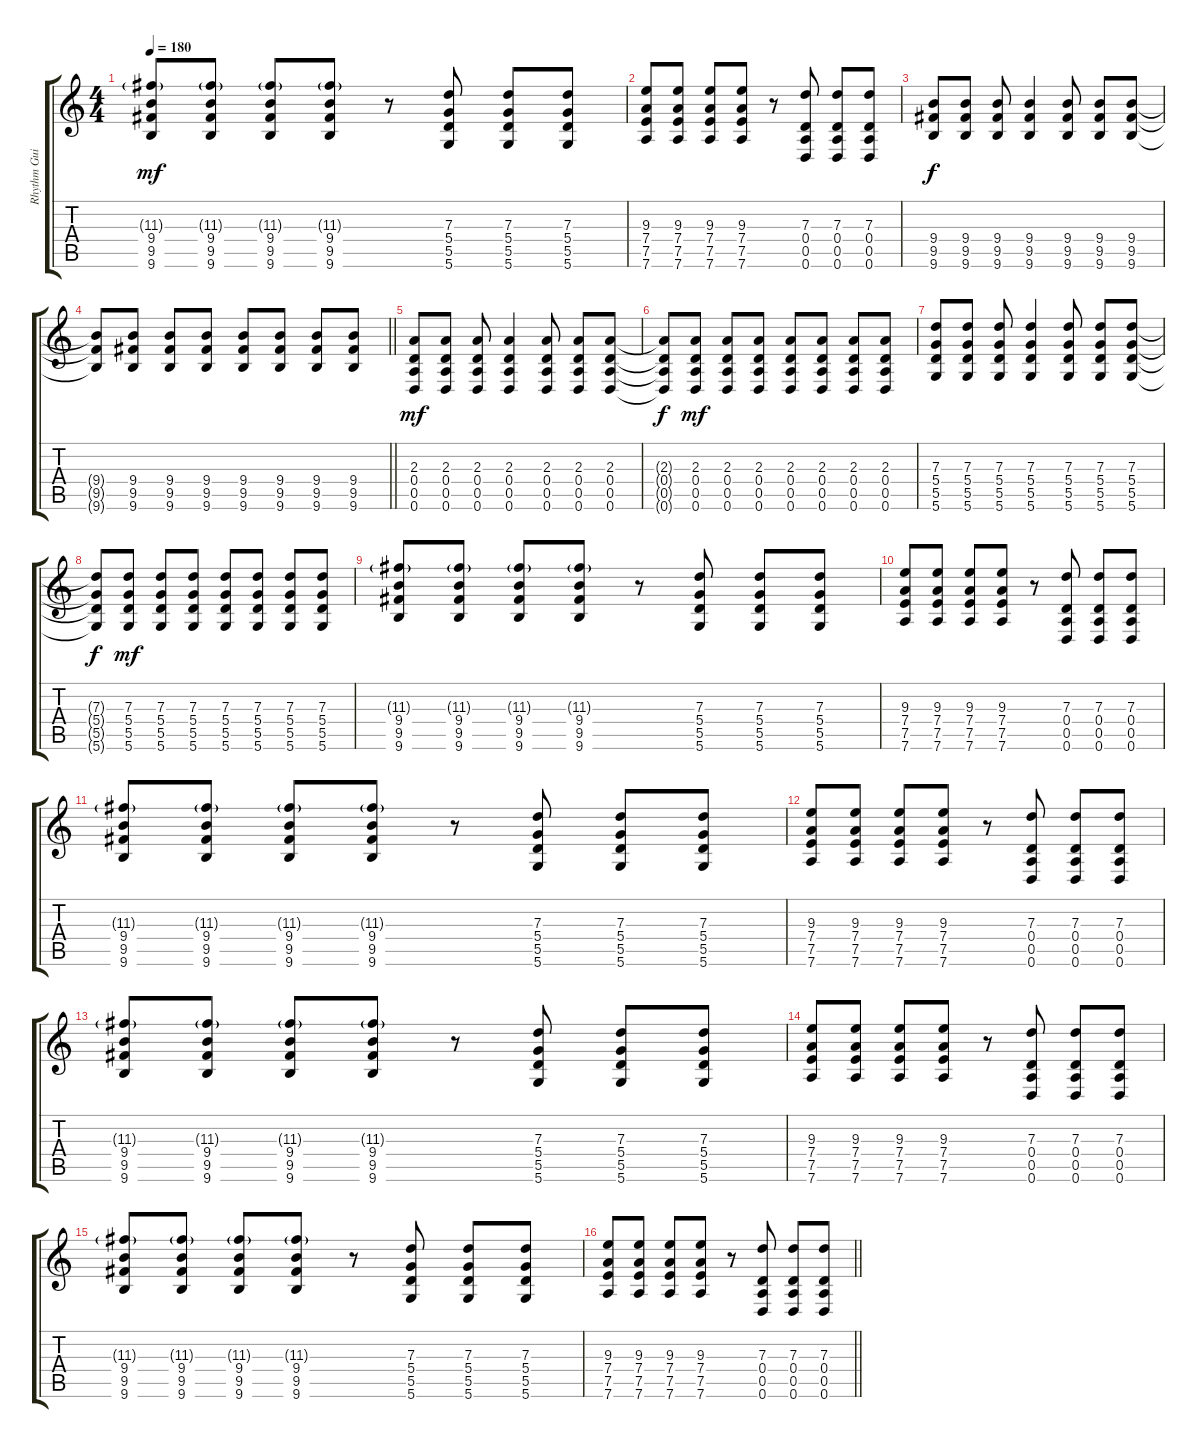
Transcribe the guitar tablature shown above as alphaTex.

\track ("Rhythm Guitar L" "Rhythm Gui") {instrument distortionguitar}
\staff {score tabs}
\tuning (E4 B3 G3 D3 A2 D2) {hide}
\ts (4 4)
\tempo 180
\clef g2
\ks c
(11.3{g} 9.4 9.5 9.6).8{dy mf} (11.3{g} 9.4 9.5 9.6).8 (11.3{g} 9.4 9.5 9.6).8 (11.3{g} 9.4 9.5 9.6).8 r.8 (7.3 5.4 5.5 5.6).8 (7.3 5.4 5.5 5.6).8 (7.3 5.4 5.5 5.6).8 |
(9.3 7.4 7.5 7.6).8 (9.3 7.4 7.5 7.6).8 (9.3 7.4 7.5 7.6).8 (9.3 7.4 7.5 7.6).8 r.8 (7.3 0.4 0.5 0.6).8 (7.3 0.4 0.5 0.6).8 (7.3 0.4 0.5 0.6).8 |
(9.4 9.5 9.6).8{dy f} (9.4 9.5 9.6).8 (9.4 9.5 9.6).8 (9.4 9.5 9.6).4 (9.4 9.5 9.6).8 (9.4 9.5 9.6).8 (9.4 9.5 9.6).8 |
\barLineRight lightlight
(9.4{t} 9.5{t} 9.6{t}).8 (9.4 9.5 9.6).8 (9.4 9.5 9.6).8 (9.4 9.5 9.6).8 (9.4 9.5 9.6).8 (9.4 9.5 9.6).8 (9.4 9.5 9.6).8 (9.4 9.5 9.6).8 |
(2.3 0.4 0.5 0.6).8{dy mf} (2.3 0.4 0.5 0.6).8 (2.3 0.4 0.5 0.6).8 (2.3 0.4 0.5 0.6).4 (2.3 0.4 0.5 0.6).8 (2.3 0.4 0.5 0.6).8 (2.3 0.4 0.5 0.6).8 |
(2.3{t} 0.4{t} 0.5{t} 0.6{t}).8{dy f} (2.3 0.4 0.5 0.6).8{dy mf} (2.3 0.4 0.5 0.6).8 (2.3 0.4 0.5 0.6).8 (2.3 0.4 0.5 0.6).8 (2.3 0.4 0.5 0.6).8 (2.3 0.4 0.5 0.6).8 (2.3 0.4 0.5 0.6).8 |
(7.3 5.4 5.5 5.6).8 (7.3 5.4 5.5 5.6).8 (7.3 5.4 5.5 5.6).8 (7.3 5.4 5.5 5.6).4 (7.3 5.4 5.5 5.6).8 (7.3 5.4 5.5 5.6).8 (7.3 5.4 5.5 5.6).8 |
(7.3{t} 5.4{t} 5.5{t} 5.6{t}).8{dy f} (7.3 5.4 5.5 5.6).8{dy mf} (7.3 5.4 5.5 5.6).8 (7.3 5.4 5.5 5.6).8 (7.3 5.4 5.5 5.6).8 (7.3 5.4 5.5 5.6).8 (7.3 5.4 5.5 5.6).8 (7.3 5.4 5.5 5.6).8 |
(11.3{g} 9.4 9.5 9.6).8 (11.3{g} 9.4 9.5 9.6).8 (11.3{g} 9.4 9.5 9.6).8 (11.3{g} 9.4 9.5 9.6).8 r.8 (7.3 5.4 5.5 5.6).8 (7.3 5.4 5.5 5.6).8 (7.3 5.4 5.5 5.6).8 |
(9.3 7.4 7.5 7.6).8 (9.3 7.4 7.5 7.6).8 (9.3 7.4 7.5 7.6).8 (9.3 7.4 7.5 7.6).8 r.8 (7.3 0.4 0.5 0.6).8 (7.3 0.4 0.5 0.6).8 (7.3 0.4 0.5 0.6).8 |
(11.3{g} 9.4 9.5 9.6).8 (11.3{g} 9.4 9.5 9.6).8 (11.3{g} 9.4 9.5 9.6).8 (11.3{g} 9.4 9.5 9.6).8 r.8 (7.3 5.4 5.5 5.6).8 (7.3 5.4 5.5 5.6).8 (7.3 5.4 5.5 5.6).8 |
(9.3 7.4 7.5 7.6).8 (9.3 7.4 7.5 7.6).8 (9.3 7.4 7.5 7.6).8 (9.3 7.4 7.5 7.6).8 r.8 (7.3 0.4 0.5 0.6).8 (7.3 0.4 0.5 0.6).8 (7.3 0.4 0.5 0.6).8 |
(11.3{g} 9.4 9.5 9.6).8 (11.3{g} 9.4 9.5 9.6).8 (11.3{g} 9.4 9.5 9.6).8 (11.3{g} 9.4 9.5 9.6).8 r.8 (7.3 5.4 5.5 5.6).8 (7.3 5.4 5.5 5.6).8 (7.3 5.4 5.5 5.6).8 |
(9.3 7.4 7.5 7.6).8 (9.3 7.4 7.5 7.6).8 (9.3 7.4 7.5 7.6).8 (9.3 7.4 7.5 7.6).8 r.8 (7.3 0.4 0.5 0.6).8 (7.3 0.4 0.5 0.6).8 (7.3 0.4 0.5 0.6).8 |
(11.3{g} 9.4 9.5 9.6).8 (11.3{g} 9.4 9.5 9.6).8 (11.3{g} 9.4 9.5 9.6).8 (11.3{g} 9.4 9.5 9.6).8 r.8 (7.3 5.4 5.5 5.6).8 (7.3 5.4 5.5 5.6).8 (7.3 5.4 5.5 5.6).8 |
\barLineRight lightlight
(9.3 7.4 7.5 7.6).8 (9.3 7.4 7.5 7.6).8 (9.3 7.4 7.5 7.6).8 (9.3 7.4 7.5 7.6).8 r.8 (7.3 0.4 0.5 0.6).8 (7.3 0.4 0.5 0.6).8 (7.3 0.4 0.5 0.6).8
